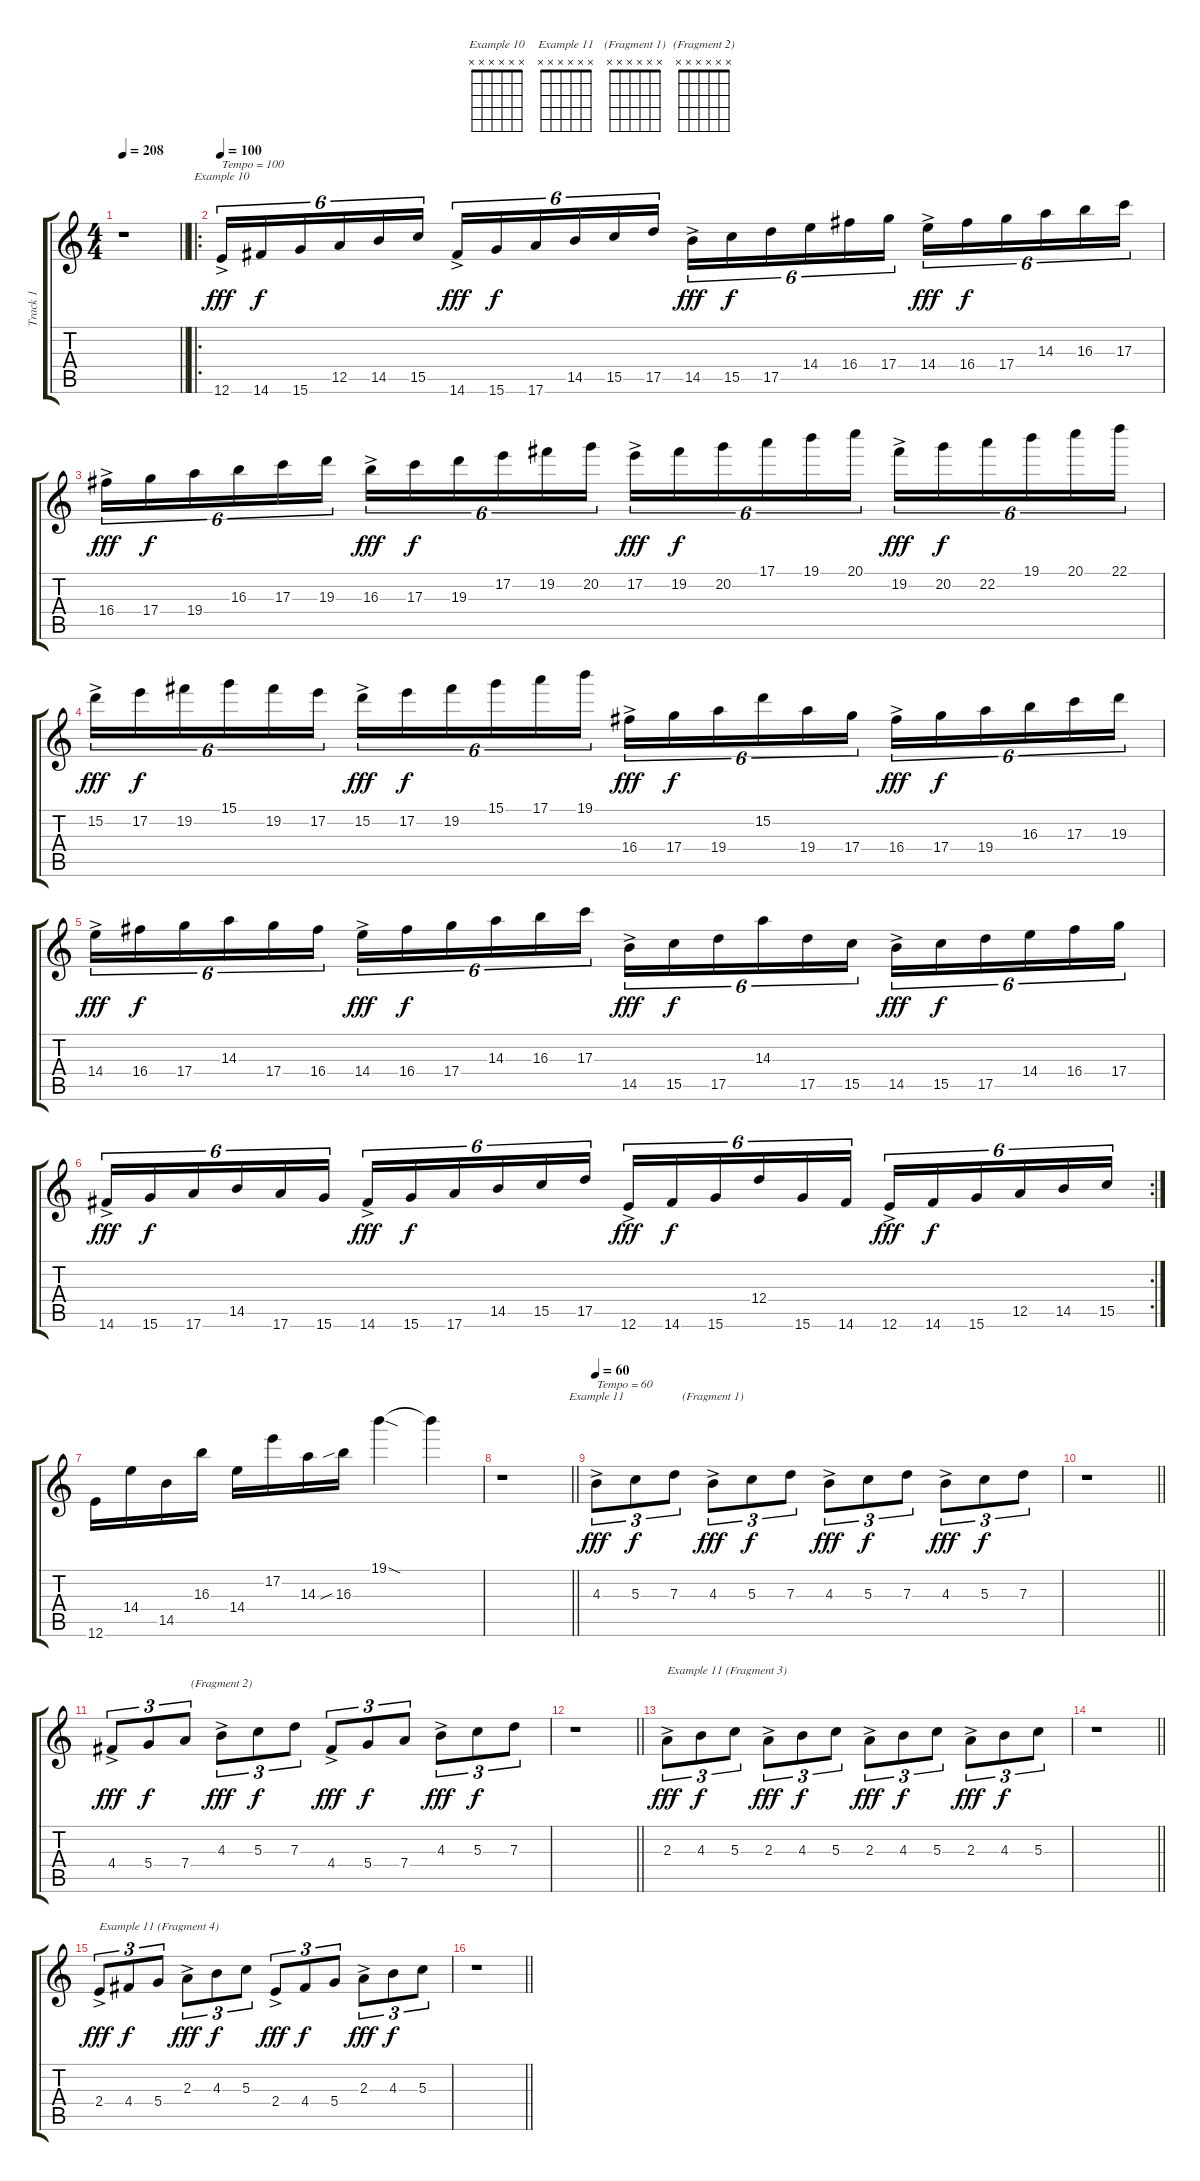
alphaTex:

\track ("Track 1" "Track 1") {instrument distortionguitar}
\staff {score tabs}
\tuning (E4 B3 G3 D3 A2 E2) {hide}
\chord ("Example 10 " x x x x x x)
\chord ("Example 11" x x x x x x)
\chord ("(Fragment 1)" x x x x x x)
\chord ("(Fragment 2)" x x x x x x)
\ts (4 4)
\tempo 208
\clef g2
\barLineRight lightlight
\ks c
r.1{dy f} |
\ro
\tempo 100
12.6{ac}.16{tu (6 4) ch "Example 10 " txt "Tempo = 100" dy fff} 14.6.16{tu (6 4) dy f} 15.6.16{tu (6 4)} 12.5.16{tu (6 4)} 14.5.16{tu (6 4)} 15.5.16{tu (6 4)} 14.6{ac}.16{tu (6 4) dy fff} 15.6.16{tu (6 4) dy f} 17.6.16{tu (6 4)} 14.5.16{tu (6 4)} 15.5.16{tu (6 4)} 17.5.16{tu (6 4)} 14.5{ac}.16{tu (6 4) dy fff} 15.5.16{tu (6 4) dy f} 17.5.16{tu (6 4)} 14.4.16{tu (6 4)} 16.4.16{tu (6 4)} 17.4.16{tu (6 4)} 14.4{ac}.16{tu (6 4) dy fff} 16.4.16{tu (6 4) dy f} 17.4.16{tu (6 4)} 14.3.16{tu (6 4)} 16.3.16{tu (6 4)} 17.3.16{tu (6 4)} |
16.4{ac}.16{tu (6 4) dy fff} 17.4.16{tu (6 4) dy f} 19.4.16{tu (6 4)} 16.3.16{tu (6 4)} 17.3.16{tu (6 4)} 19.3.16{tu (6 4)} 16.3{ac}.16{tu (6 4) dy fff} 17.3.16{tu (6 4) dy f} 19.3.16{tu (6 4)} 17.2.16{tu (6 4)} 19.2.16{tu (6 4)} 20.2.16{tu (6 4)} 17.2{ac}.16{tu (6 4) dy fff} 19.2.16{tu (6 4) dy f} 20.2.16{tu (6 4)} 17.1.16{tu (6 4)} 19.1.16{tu (6 4)} 20.1.16{tu (6 4)} 19.2{ac}.16{tu (6 4) dy fff} 20.2.16{tu (6 4) dy f} 22.2.16{tu (6 4)} 19.1.16{tu (6 4)} 20.1.16{tu (6 4)} 22.1.16{tu (6 4)} |
15.2{ac}.16{tu (6 4) dy fff} 17.2.16{tu (6 4) dy f} 19.2.16{tu (6 4)} 15.1.16{tu (6 4)} 19.2.16{tu (6 4)} 17.2.16{tu (6 4)} 15.2{ac}.16{tu (6 4) dy fff} 17.2.16{tu (6 4) dy f} 19.2.16{tu (6 4)} 15.1.16{tu (6 4)} 17.1.16{tu (6 4)} 19.1.16{tu (6 4)} 16.4{ac}.16{tu (6 4) dy fff} 17.4.16{tu (6 4) dy f} 19.4.16{tu (6 4)} 15.2.16{tu (6 4)} 19.4.16{tu (6 4)} 17.4.16{tu (6 4)} 16.4{ac}.16{tu (6 4) dy fff} 17.4.16{tu (6 4) dy f} 19.4.16{tu (6 4)} 16.3.16{tu (6 4)} 17.3.16{tu (6 4)} 19.3.16{tu (6 4)} |
14.4{ac}.16{tu (6 4) dy fff} 16.4.16{tu (6 4) dy f} 17.4.16{tu (6 4)} 14.3.16{tu (6 4)} 17.4.16{tu (6 4)} 16.4.16{tu (6 4)} 14.4{ac}.16{tu (6 4) dy fff} 16.4.16{tu (6 4) dy f} 17.4.16{tu (6 4)} 14.3.16{tu (6 4)} 16.3.16{tu (6 4)} 17.3.16{tu (6 4)} 14.5{ac}.16{tu (6 4) dy fff} 15.5.16{tu (6 4) dy f} 17.5.16{tu (6 4)} 14.3.16{tu (6 4)} 17.5.16{tu (6 4)} 15.5.16{tu (6 4)} 14.5{ac}.16{tu (6 4) dy fff} 15.5.16{tu (6 4) dy f} 17.5.16{tu (6 4)} 14.4.16{tu (6 4)} 16.4.16{tu (6 4)} 17.4.16{tu (6 4)} |
\rc 2
14.6{ac}.16{tu (6 4) dy fff} 15.6.16{tu (6 4) dy f} 17.6.16{tu (6 4)} 14.5.16{tu (6 4)} 17.6.16{tu (6 4)} 15.6.16{tu (6 4)} 14.6{ac}.16{tu (6 4) dy fff} 15.6.16{tu (6 4) dy f} 17.6.16{tu (6 4)} 14.5.16{tu (6 4)} 15.5.16{tu (6 4)} 17.5.16{tu (6 4)} 12.6{ac}.16{tu (6 4) dy fff} 14.6.16{tu (6 4) dy f} 15.6.16{tu (6 4)} 12.4.16{tu (6 4)} 15.6.16{tu (6 4)} 14.6.16{tu (6 4)} 12.6{ac}.16{tu (6 4) dy fff} 14.6.16{tu (6 4) dy f} 15.6.16{tu (6 4)} 12.5.16{tu (6 4)} 14.5.16{tu (6 4)} 15.5.16{tu (6 4)} |
12.6.16 14.4.16 14.5.16 16.3.16 14.4.16 17.2.16 14.3.16 16.3{sib}.16 19.1{sod}.4 19.1{t}.4 |
\barLineRight lightlight
r.1 |
\tempo 60
4.3{ac}.8{tu (3 2) ch "Example 11" txt "Tempo = 60" dy fff} 5.3.8{tu (3 2) dy f} 7.3.8{tu (3 2)} 4.3{ac}.8{tu (3 2) ch "(Fragment 1)" dy fff} 5.3.8{tu (3 2) dy f} 7.3.8{tu (3 2)} 4.3{ac}.8{tu (3 2) dy fff} 5.3.8{tu (3 2) dy f} 7.3.8{tu (3 2)} 4.3{ac}.8{tu (3 2) dy fff} 5.3.8{tu (3 2) dy f} 7.3.8{tu (3 2)} |
\barLineRight lightlight
r.1 |
4.4{ac}.8{tu (3 2) dy fff} 5.4.8{tu (3 2) dy f} 7.4.8{tu (3 2)} 4.3{ac}.8{tu (3 2) ch "(Fragment 2)" dy fff} 5.3.8{tu (3 2) dy f} 7.3.8{tu (3 2)} 4.4{ac}.8{tu (3 2) dy fff} 5.4.8{tu (3 2) dy f} 7.4.8{tu (3 2)} 4.3{ac}.8{tu (3 2) dy fff} 5.3.8{tu (3 2) dy f} 7.3.8{tu (3 2)} |
\barLineRight lightlight
r.1 |
2.3{ac}.8{tu (3 2) txt "Example 11 (Fragment 3)" dy fff} 4.3.8{tu (3 2) dy f} 5.3.8{tu (3 2)} 2.3{ac}.8{tu (3 2) dy fff} 4.3.8{tu (3 2) dy f} 5.3.8{tu (3 2)} 2.3{ac}.8{tu (3 2) dy fff} 4.3.8{tu (3 2) dy f} 5.3.8{tu (3 2)} 2.3{ac}.8{tu (3 2) dy fff} 4.3.8{tu (3 2) dy f} 5.3.8{tu (3 2)} |
\barLineRight lightlight
r.1 |
2.4{ac}.8{tu (3 2) txt "Example 11 (Fragment 4)" dy fff} 4.4.8{tu (3 2) dy f} 5.4.8{tu (3 2)} 2.3{ac}.8{tu (3 2) dy fff} 4.3.8{tu (3 2) dy f} 5.3.8{tu (3 2)} 2.4{ac}.8{tu (3 2) dy fff} 4.4.8{tu (3 2) dy f} 5.4.8{tu (3 2)} 2.3{ac}.8{tu (3 2) dy fff} 4.3.8{tu (3 2) dy f} 5.3.8{tu (3 2)} |
\barLineRight lightlight
r.1
